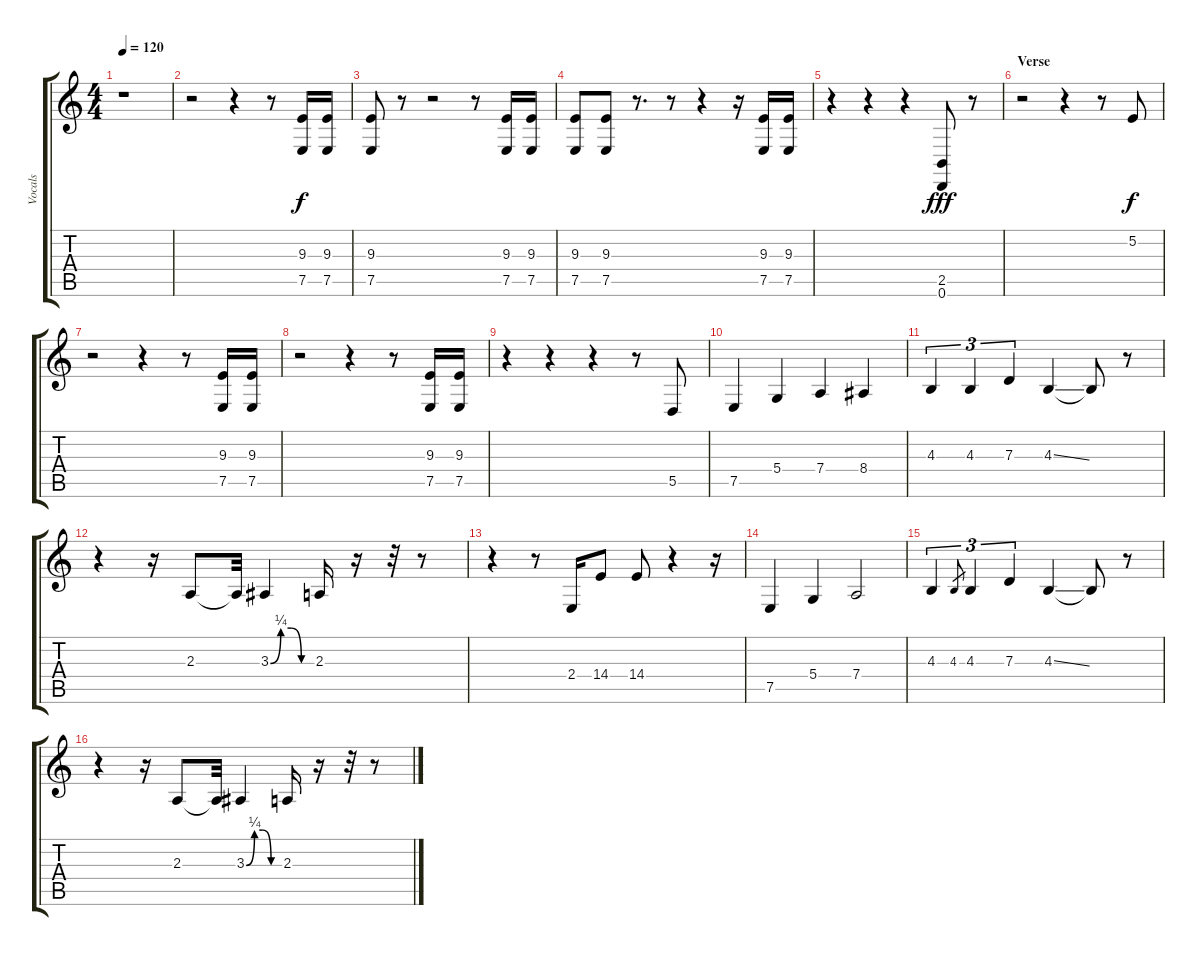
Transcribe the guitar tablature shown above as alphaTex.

\track ("Vocals" "Vocals") {instrument flute}
\staff {score tabs}
\tuning (E4 B3 G3 D3 A2 D2) {hide}
\ts (4 4)
\tempo 120
\clef g2
\ks c
r.1{dy f instrument flute} |
r.2 r.4 r.8 (9.3 7.5).16 (9.3 7.5).16 |
(9.3 7.5).8 r.8 r.2 r.8 (9.3 7.5).16 (9.3 7.5).16 |
(9.3 7.5).8 (9.3 7.5).8 r.8{d} r.8 r.4 r.16 (9.3 7.5).16 (9.3 7.5).16 |
r.4 r.4 r.4 (2.5 0.6).8{dy fff} r.8 |
\section ("" "Verse")
r.2 r.4 r.8 5.2.8{dy f} |
r.2 r.4 r.8 (9.3 7.5).16 (9.3 7.5).16 |
r.2 r.4 r.8 (9.3 7.5).16 (9.3 7.5).16 |
r.4 r.4 r.4 r.8 5.5.8 |
7.5.4 5.4.4 7.4.4 8.4.4 |
4.3.4{tu (3 2)} 4.3.4{tu (3 2)} 7.3.4{tu (3 2)} 4.3{ss}.4 4.3{t}.8 r.8 |
r.4 r.16 2.3.8 2.3{t}.32 3.3{be (custom 0 0 15 1 30 1 45 0 60 0)}.4 2.3.16 r.16 r.32 r.8 |
r.4 r.8 2.4.16 14.4.8 14.4.8 r.4 r.16 |
7.5.4 5.4.4 7.4.2 |
4.3.4{tu (3 2)} 4.3.8{gr} 4.3.4{tu (3 2)} 7.3.4{tu (3 2)} 4.3{ss}.4 4.3{t}.8 r.8 |
r.4 r.16 2.3.8 2.3{t}.32 3.3{be (custom 0 0 15 1 30 1 45 0 60 0)}.4 2.3.16 r.16 r.32 r.8
